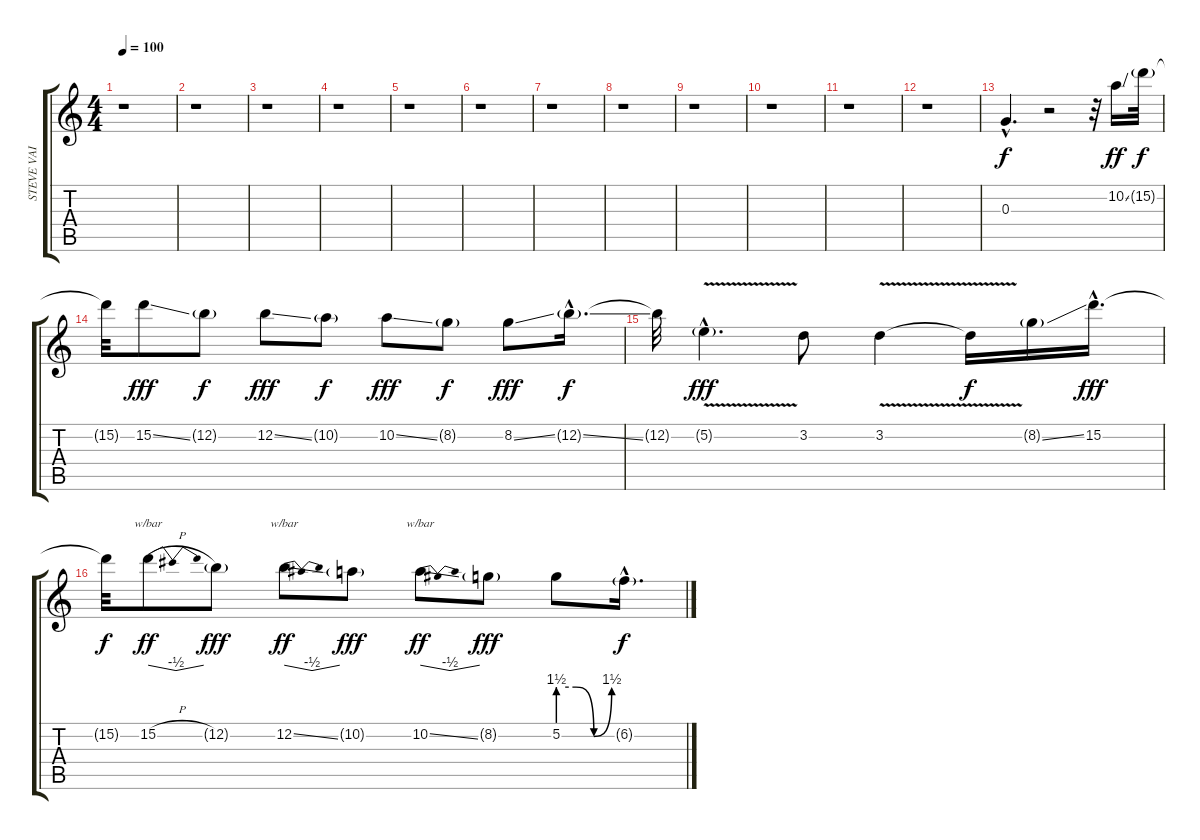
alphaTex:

\track ("STEVE VAI (DELAY)" "STEVE VAI ") {instrument overdrivenguitar}
\staff {score tabs}
\tuning (E4 B3 G3 D3 A2 E2) {hide}
\ts (4 4)
\tempo 100
\clef g2
\ks c
r.1{dy f} |
r.1 |
r.1 |
r.1 |
r.1 |
r.1 |
r.1 |
r.1 |
r.1 |
r.1 |
r.1 |
r.1 |
0.3{hac}.4{d} r.2 r.32 10.2{ss}.16{dy ff volume 11 instrument electricguitarjazz} 15.2{g}.32{dy f} |
15.2{t}.32 15.2{ss}.8{dy fff} 12.2{g}.8{dy f} 12.2{ss}.8{dy fff} 10.2{g}.8{dy f} 10.2{ss}.8{dy fff} 8.2{g}.8{dy f} 8.2{ss}.8{dy fff} 12.2{ss g hac}.16{d dy f} |
12.2{t}.32 5.2{v g hac}.4{d dy fff} 3.2.8 3.2{v}.4 3.2{t}.16{dy f} 8.2{ss g}.16 15.2{hac}.16{d dy fff} |
15.2{t}.32{dy f} 15.2{h}.8{tbe (dip default 0 0 30 -2 60 0) dy ff} 12.2{g}.8{dy fff} 12.2{ss}.8{tbe (dip default 0 0 30 -2 60 0) dy ff} 10.2{g}.8{dy fff} 10.2{ss}.8{tbe (dip default 0 0 30 -2 60 0) dy ff} 8.2{g}.8{dy fff} 5.2{be (custom 0 6 20 6 40 0 60 6)}.8 6.2{ss g hac}.16{d dy f}
